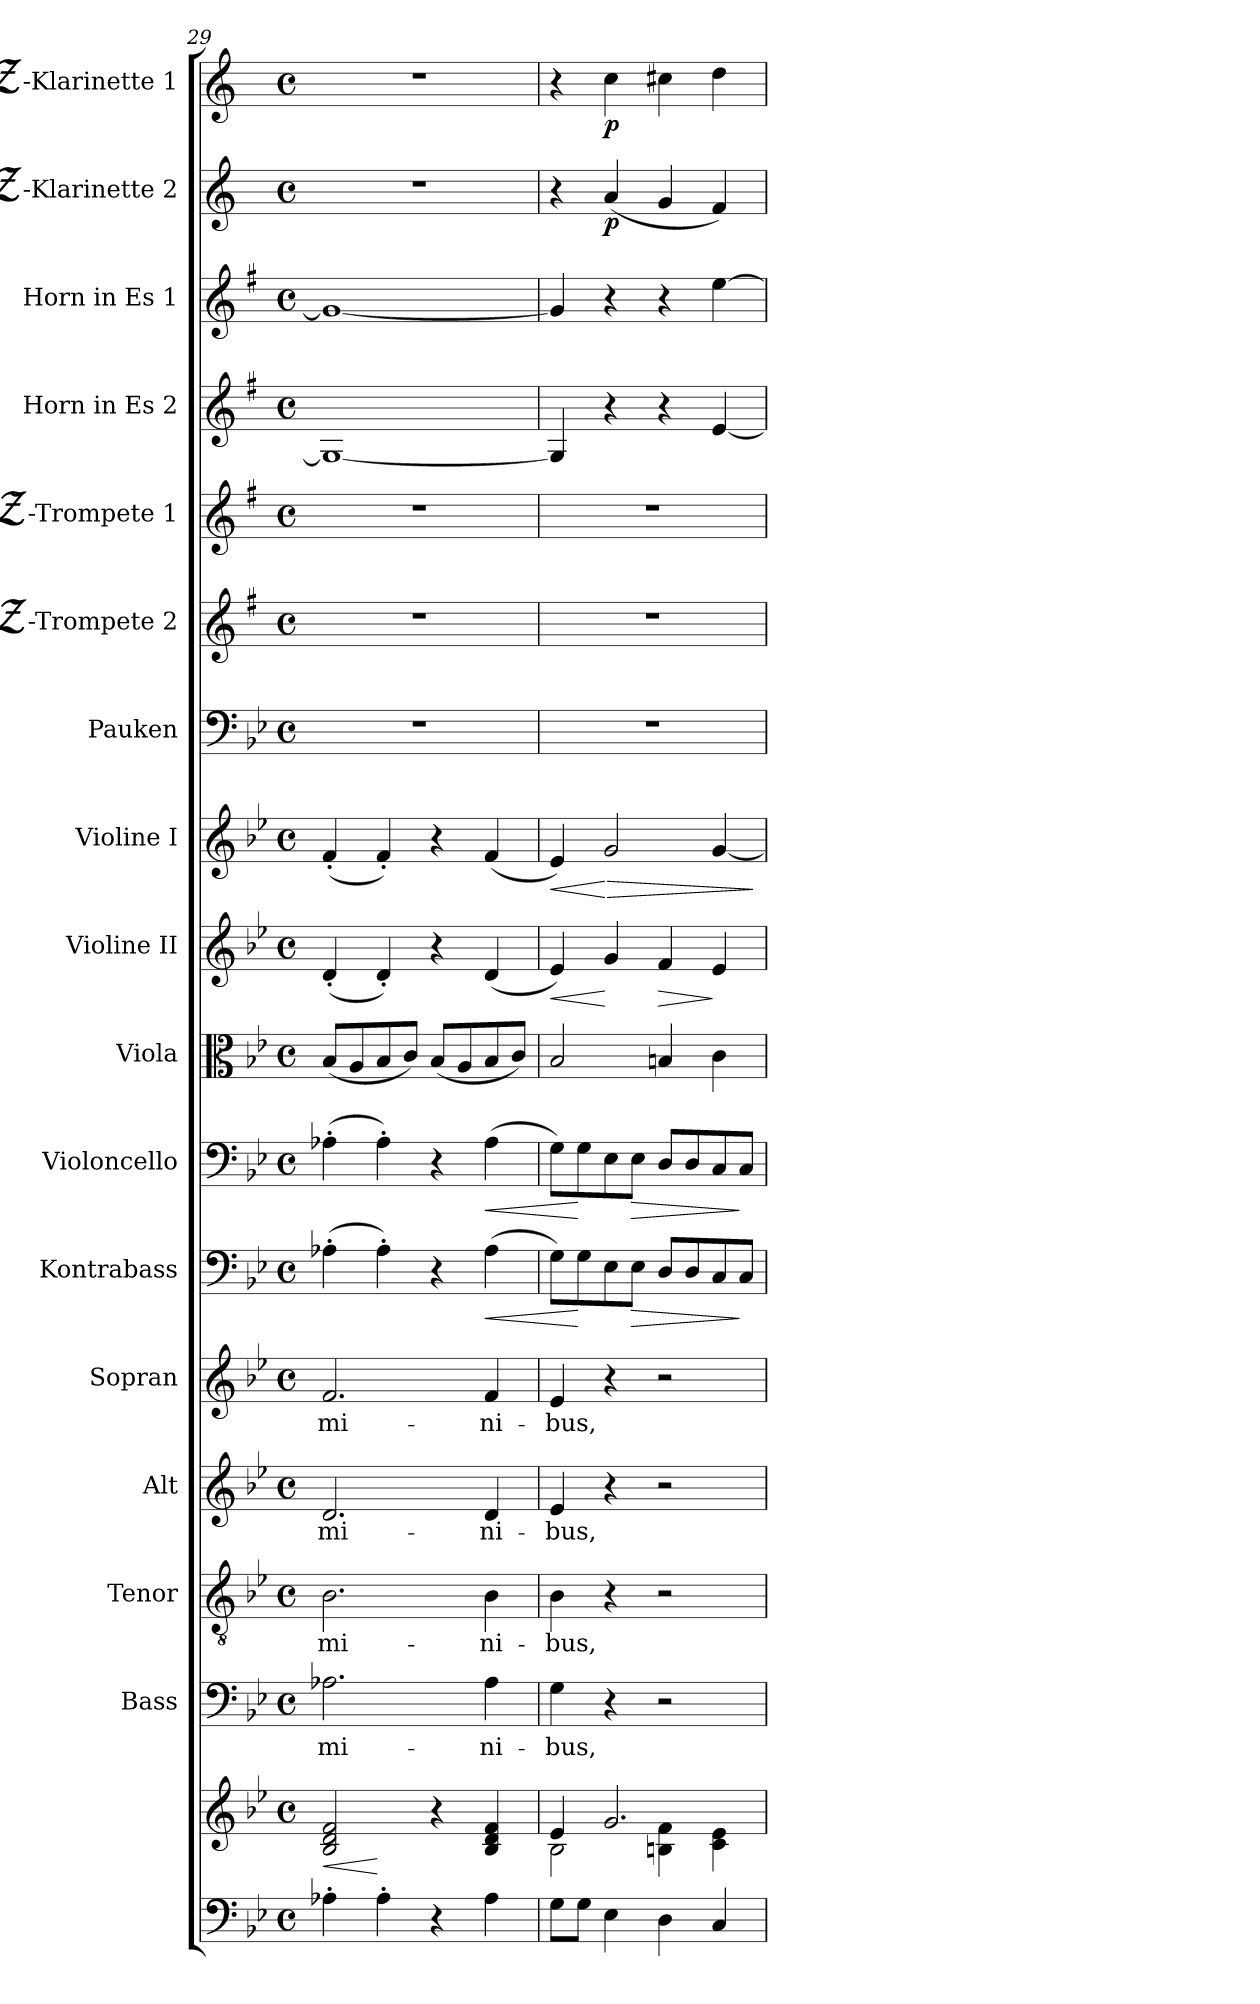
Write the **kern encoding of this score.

**kern	**kern	**dynam	**kern	**text	**kern	**text	**kern	**text	**kern	**text	**kern	**dynam	**kern	**dynam	**kern	**kern	**dynam	**kern	**dynam	**kern	**kern	**kern	**kern	**kern	**kern	**dynam	**kern	**dynam
*part17	*part17	*part17	*part16	*part16	*part15	*part15	*part14	*part14	*part13	*part13	*part12	*part12	*part11	*part11	*part10	*part9	*part9	*part8	*part8	*part7	*part6	*part5	*part4	*part3	*part2	*part2	*part1	*part1
*staff18	*staff17	*staff17/18	*staff16	*staff16	*staff15	*staff15	*staff14	*staff14	*staff13	*staff13	*staff12	*staff12	*staff11	*staff11	*staff10	*staff9	*staff9	*staff8	*staff8	*staff7	*staff6	*staff5	*staff4	*staff3	*staff2	*staff2	*staff1	*staff1
*	*	*	*I"Bass	*	*I"Tenor	*	*I"Alt	*	*I"Sopran	*	*I"Kontrabass	*	*I"Violoncello	*	*I"Viola	*I"Violine II	*	*I"Violine I	*	*I"Pauken	*I"Bb-Trompete 2	*I"Bb-Trompete 1	*I"Horn in Es 2	*I"Horn in Es 1	*I"Bb-Klarinette 2	*	*I"Bb-Klarinette 1	*
*	*	*	*I'B.	*	*I'T.	*	*I'A.	*	*I'S.	*	*I'Kb.	*	*I'Vc.	*	*I'Vla.	*I'Vl. II	*	*I'Vl. I	*	*I'Pk.	*I'Bb Trp. 2	*I'Bb Trp. 1	*	*	*I'Bb Kl. 2	*	*I'Bb Kl. 1	*
*clefF4	*clefG2	*	*clefF4	*	*clefGv2	*	*clefG2	*	*clefG2	*	*clefF4	*	*clefF4	*	*clefC3	*clefG2	*	*clefG2	*	*clefF4	*clefG2	*clefG2	*clefG2	*clefG2	*clefG2	*	*clefG2	*
*	*	*	*	*	*	*	*	*	*	*	*ITrd7c12	*	*	*	*	*	*	*	*	*	*ITrd-2c-3	*ITrd-2c-3	*ITrd5c9	*ITrd5c9	*ITrd1c2	*	*ITrd1c2	*
*k[b-e-]	*k[b-e-]	*	*k[b-e-]	*	*k[b-e-]	*	*k[b-e-]	*	*k[b-e-]	*	*k[b-e-]	*	*k[b-e-]	*	*k[b-e-]	*k[b-e-]	*	*k[b-e-]	*	*k[b-e-]	*k[b-e-]	*k[b-e-]	*k[b-e-]	*k[b-e-]	*k[b-e-]	*	*k[b-e-]	*
*B-:	*B-:	*	*B-:	*	*B-:	*	*B-:	*	*B-:	*	*B-:	*	*B-:	*	*B-:	*B-:	*	*B-:	*	*B-:	*B-:	*B-:	*B-:	*B-:	*B-:	*	*B-:	*
*M4/4	*M4/4	*	*M4/4	*	*M4/4	*	*M4/4	*	*M4/4	*	*M4/4	*	*M4/4	*	*M4/4	*M4/4	*	*M4/4	*	*M4/4	*M4/4	*M4/4	*M4/4	*M4/4	*M4/4	*	*M4/4	*
*met(c)	*met(c)	*	*met(c)	*	*met(c)	*	*met(c)	*	*met(c)	*	*met(c)	*	*met(c)	*	*met(c)	*met(c)	*	*met(c)	*	*met(c)	*met(c)	*met(c)	*met(c)	*met(c)	*met(c)	*	*met(c)	*
=29	=29	=29	=29	=29	=29	=29	=29	=29	=29	=29	=29	=29	=29	=29	=29	=29	=29	=29	=29	=29	=29	=29	=29	=29	=29	=29	=29	=29
!	!	!LO:HP:b	!	!LO:LY:b	!	!LO:LY:b	!	!LO:LY:b	!	!LO:LY:b	!	!	!	!	!	!	!	!	!	!	!	!	!	!	!	!	!	!
4A-X'>\	2B-/ 2d/ 2f/	<	2.A-X\	-mi-	2.B-\	-mi-	2.d/	-mi-	2.f/	-mi-	(>4AA-X'>\	.	(>4A-X'>\	.	(<8B-/L	(<4d'</	.	(<4f'</	.	1r	1r	1r	1BB-_	1B-_	1r	.	1r	.
.	.	.	.	.	.	.	.	.	.	.	.	.	.	.	8A/	.	.	.	.	.	.	.	.	.	.	.	.	.
4A-'>\	.	[	.	.	.	.	.	.	.	.	4AA-'>\)	.	4A-'>\)	.	8B-/	4d'</)	.	4f'</)	.	.	.	.	.	.	.	.	.	.
.	.	.	.	.	.	.	.	.	.	.	.	.	.	.	8c/J)	.	.	.	.	.	.	.	.	.	.	.	.	.
4r	4r	.	.	.	.	.	.	.	.	.	4r	.	4r	.	(<8B-/L	4r	.	4r	.	.	.	.	.	.	.	.	.	.
.	.	.	.	.	.	.	.	.	.	.	.	.	.	.	8A/	.	.	.	.	.	.	.	.	.	.	.	.	.
!	!	!	!	!LO:LY:b	!	!LO:LY:b	!	!LO:LY:b	!	!LO:LY:b	!	!LO:HP:b	!	!LO:HP:b	!	!	!	!	!	!	!	!	!	!	!	!	!	!
4A-\	4B-/ 4d/ 4f/	.	4A-\	-ni-	4B-\	-ni-	4d/	-ni-	4f/	-ni-	(>4AA-\	<	(>4A-\	<	8B-/	(<4d/	.	(<4f/	.	.	.	.	.	.	.	.	.	.
.	.	.	.	.	.	.	.	.	.	.	.	.	.	.	8c/J)	.	.	.	.	.	.	.	.	.	.	.	.	.
=30	=30	=30	=30	=30	=30	=30	=30	=30	=30	=30	=30	=30	=30	=30	=30	=30	=30	=30	=30	=30	=30	=30	=30	=30	=30	=30	=30	=30
*	*^	*	*	*	*	*	*	*	*	*	*	*	*	*	*	*	*	*	*	*	*	*	*	*	*	*	*	*
!	!	!	!	!	!LO:LY:b	!	!LO:LY:b	!	!LO:LY:b	!	!LO:LY:b	!	!	!	!	!	!	!LO:HP:b	!	!LO:HP:b	!	!	!	!	!	!	!	!	!
8G\L	4e-/	2B-\	.	4G\	-bus,	4B-\	-bus,	4e-/	-bus,	4e-/	-bus,	8GG\L)	.	8G\L)	.	2B-/	4e-/)	<	4e-/)	<	1r	1r	1r	4BB-/]	4B-/]	4r	.	4r	.
8G\J	.	.	.	.	.	.	.	.	.	.	.	8GG\	[	8G\	[	.	.	.	.	.	.	.	.	.	.	.	.	.	.
!	!	!	!	!	!	!	!	!	!	!	!	!	!	!	!	!	!	!	!	!LO:HP:n=1:b	!	!	!	!	!	!	!LO:DY:b	!	!LO:DY:b
4E-\	2.g/	.	.	4r	.	4r	.	4r	.	4r	.	8EE-\	.	8E-\	.	.	4g/	[	2g/	[ >	.	.	.	4r	4r	(<4g/	p	4b-\	p
!	!	!	!	!	!	!	!	!	!	!	!	!	!LO:HP:b	!	!LO:HP:b	!	!	!	!	!	!	!	!	!	!	!	!	!	!
.	.	.	.	.	.	.	.	.	.	.	.	8EE-\J	>	8E-\J	>	.	.	.	.	.	.	.	.	.	.	.	.	.	.
!	!	!	!	!	!	!	!	!	!	!	!	!	!	!	!	!	!	!LO:HP:b	!	!	!	!	!	!	!	!	!	!	!
4D\	.	4Bn\ 4f\	.	2r	.	2r	.	2r	.	2r	.	8DD/L	.	8D/L	.	4Bn/	4f/	>	.	.	.	.	.	4r	4r	4f/	.	4bn\	.
.	.	.	.	.	.	.	.	.	.	.	.	8DD/	.	8D/	.	.	.	.	.	.	.	.	.	.	.	.	.	.	.
4C/	.	4c\ 4e-\	.	.	.	.	.	.	.	.	.	8CC/	.	8C/	.	4c\	4e-/	]	[4g/	.	.	.	.	[4G/	[4g\	4e-/)	.	4cc\	.
.	.	.	.	.	.	.	.	.	.	.	.	8CC/J	]	8C/J	]	.	.	.	.	.	.	.	.	.	.	.	.	.	.
*	*v	*v	*	*	*	*	*	*	*	*	*	*	*	*	*	*	*	*	*	*	*	*	*	*	*	*	*	*	*
.	.	.	.	.	.	.	.	.	.	.	.	.	.	.	.	.	.	.	]	.	.	.	.	.	.	.	.	.
=	=	=	=	=	=	=	=	=	=	=	=	=	=	=	=	=	=	=	=	=	=	=	=	=	=	=	=	=
*-	*-	*-	*-	*-	*-	*-	*-	*-	*-	*-	*-	*-	*-	*-	*-	*-	*-	*-	*-	*-	*-	*-	*-	*-	*-	*-	*-	*-
